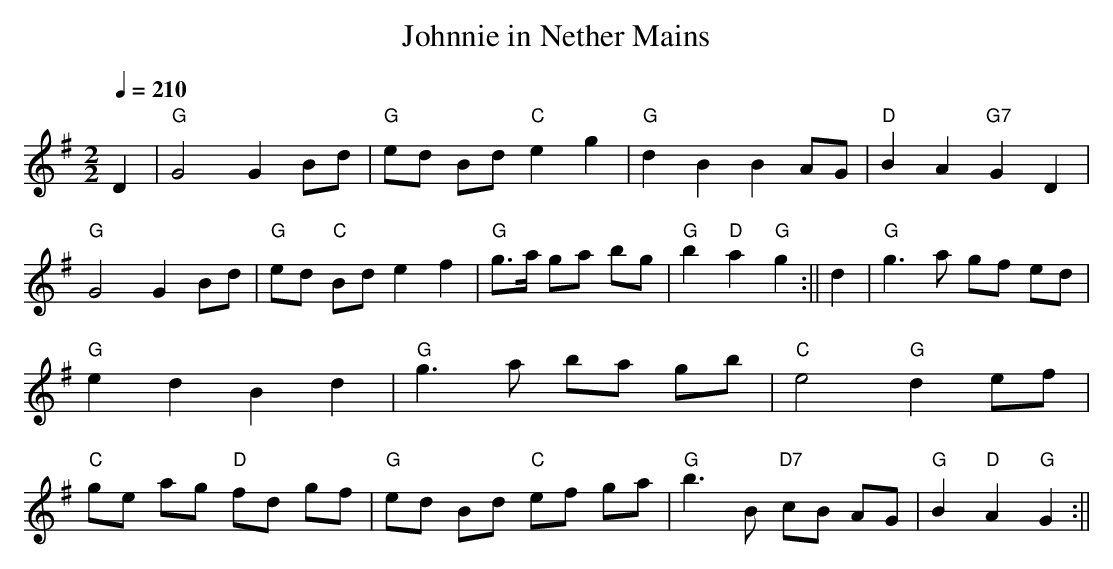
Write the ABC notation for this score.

X:1
T: Johnnie in Nether Mains
M: 2/2
L: 1/8
Q:1/4=210
K:G % 1 sharps
D2|"G"G4 G2 Bd|"G"ed Bd "C"e2 g2|"G"d2 B2 B2 AG|"D"B2 A2 "G7"G2 D2|\
"G"G4 G2 Bd|"G"ed "C"Bd e2 f2|"G"g>a ga bg|"G"b2 "D"a2 "G"g2 :||\
d2|"G"g3a gf ed|"G"e2 d2 B2 d2|"G"g3a ba gb|"C"e4 "G"d2 ef|\
"C"ge ag "D"fd gf|"G"ed Bd "C"ef ga|"G"b3B "D7"cB AG|"G"B2 "D"A2 "G"G2 :||
